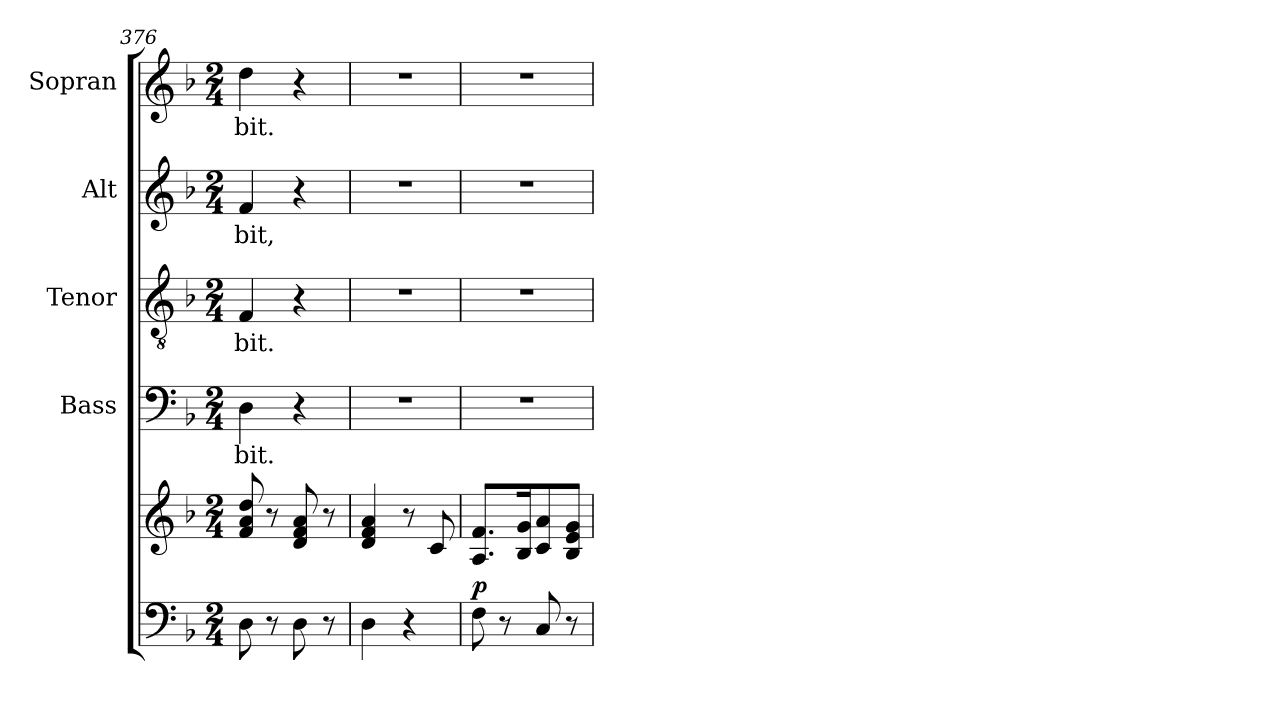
**kern	**kern	**dynam	**kern	**text	**kern	**text	**kern	**text	**kern	**text
*part5	*part5	*part5	*part4	*part4	*part3	*part3	*part2	*part2	*part1	*part1
*staff6	*staff5	*staff5/6	*staff4	*staff4	*staff3	*staff3	*staff2	*staff2	*staff1	*staff1
*	*	*	*I"Bass	*	*I"Tenor	*	*I"Alt	*	*I"Sopran	*
*	*	*	*I'B.	*	*I'T.	*	*I'A.	*	*I'S.	*
*clefF4	*clefG2	*	*clefF4	*	*clefGv2	*	*clefG2	*	*clefG2	*
*k[b-]	*k[b-]	*	*k[b-]	*	*k[b-]	*	*k[b-]	*	*k[b-]	*
*F:	*F:	*	*F:	*	*F:	*	*F:	*	*F:	*
*M2/4	*M2/4	*	*M2/4	*	*M2/4	*	*M2/4	*	*M2/4	*
=376	=376	=376	=376	=376	=376	=376	=376	=376	=376	=376
!	!	!	!	!LO:LY:b	!	!LO:LY:b	!	!LO:LY:b	!	!LO:LY:b
8D\	8f/ 8a/ 8dd/	.	4D\	-bit.	4F/	-bit.	4f/	-bit,	4dd\	-bit.
8r	8r	.	.	.	.	.	.	.	.	.
8D\	8d/ 8f/ 8a/	.	4r	.	4r	.	4r	.	4r	.
8r	8r	.	.	.	.	.	.	.	.	.
=377	=377	=377	=377	=377	=377	=377	=377	=377	=377	=377
4D\	4d/ 4f/ 4a/	.	2r	.	2r	.	2r	.	2r	.
4r	8r	.	.	.	.	.	.	.	.	.
.	8c/	.	.	.	.	.	.	.	.	.
=378	=378	=378	=378	=378	=378	=378	=378	=378	=378	=378
!	!	!LO:DY:a=2	!	!	!	!	!	!	!	!
8F\	8.A/ 8.f/L	p	2r	.	2r	.	2r	.	2r	.
8r	.	.	.	.	.	.	.	.	.	.
.	16B-/ 16g/k	.	.	.	.	.	.	.	.	.
8C/	8c/ 8a/	.	.	.	.	.	.	.	.	.
8r	8B-/ 8e/ 8g/J	.	.	.	.	.	.	.	.	.
=	=	=	=	=	=	=	=	=	=	=
*-	*-	*-	*-	*-	*-	*-	*-	*-	*-	*-
